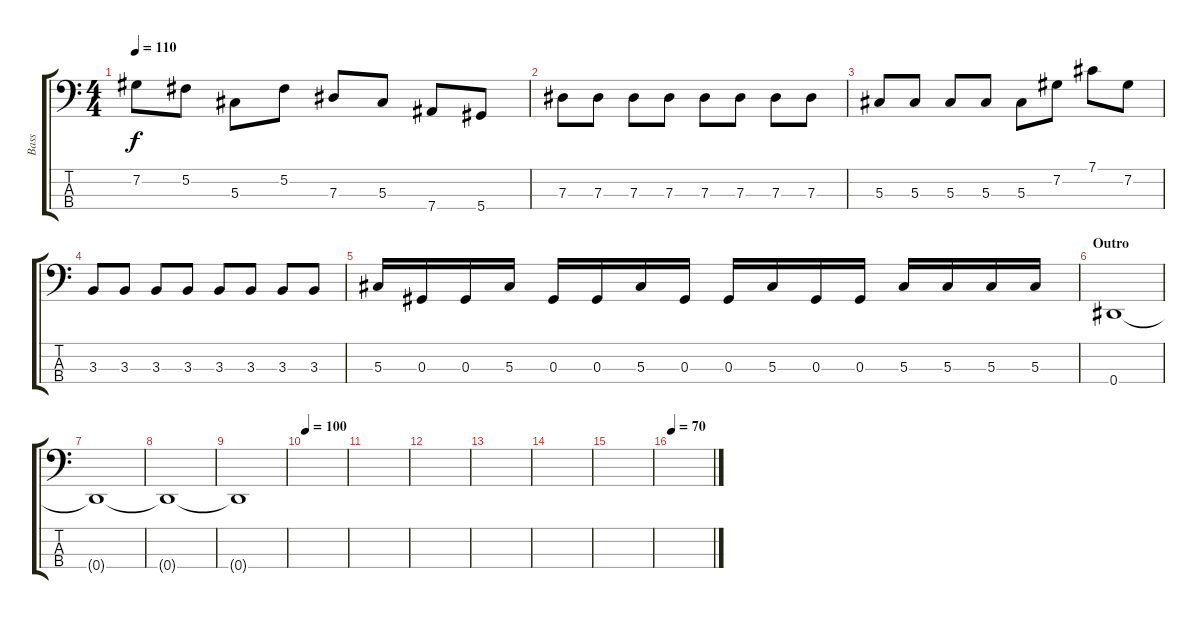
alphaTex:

\track ("Bass" "Bass") {instrument electricbasspick}
\staff {score tabs}
\tuning (Gb2 Db2 Ab1 Eb1) {hide}
\ts (4 4)
\tempo 110
\clef f4
\ks c
7.2.8{dy f} 5.2.8 5.3.8 5.2.8 7.3.8 5.3.8 7.4.8 5.4.8 |
7.3.8 7.3.8 7.3.8 7.3.8 7.3.8 7.3.8 7.3.8 7.3.8 |
5.3.8 5.3.8 5.3.8 5.3.8 5.3.8 7.2.8 7.1.8 7.2.8 |
3.3.8 3.3.8 3.3.8 3.3.8 3.3.8 3.3.8 3.3.8 3.3.8 |
5.3.16 0.3.16 0.3.16 5.3.16 0.3.16 0.3.16 5.3.16 0.3.16 0.3.16 5.3.16 0.3.16 0.3.16 5.3.16 5.3.16 5.3.16 5.3.16 |
\section ("" "Outro")
0.4.1{volume 0} |
0.4{t}.1 |
0.4{t}.1 |
0.4{t}.1 |
\tempo 100
|
|
|
|
|
|
\tempo 70
